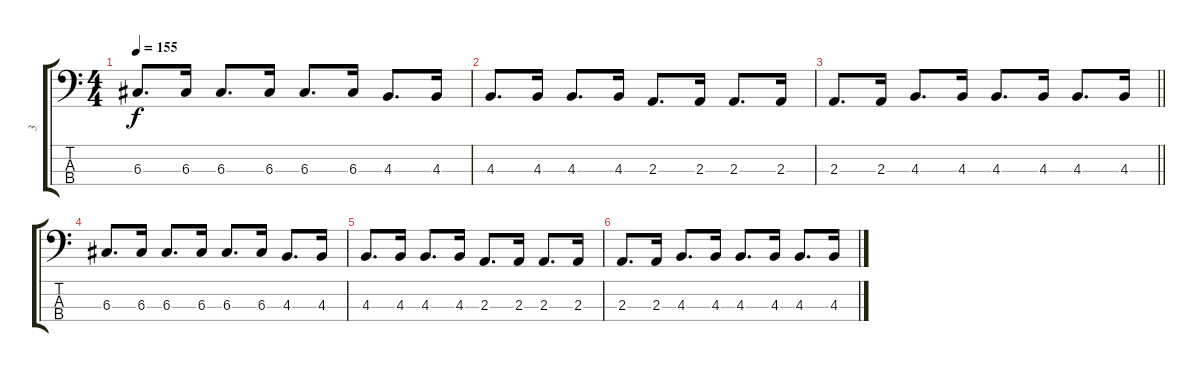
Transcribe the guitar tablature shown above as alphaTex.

\track ("3" "3") {instrument electricbassfinger}
\staff {score tabs}
\tuning (F2 C2 G1 D1) {hide}
\ts (4 4)
\tempo 155
\clef f4
\ks c
6.3.8{d dy f} 6.3.16 6.3.8{d} 6.3.16 6.3.8{d} 6.3.16 4.3.8{d} 4.3.16 |
4.3.8{d} 4.3.16 4.3.8{d} 4.3.16 2.3.8{d} 2.3.16 2.3.8{d} 2.3.16 |
\barLineRight lightlight
2.3.8{d} 2.3.16 4.3.8{d} 4.3.16 4.3.8{d} 4.3.16 4.3.8{d} 4.3.16 |
\section ("" "")
6.3.8{d volume 0} 6.3.16 6.3.8{d} 6.3.16 6.3.8{d} 6.3.16 4.3.8{d} 4.3.16 |
4.3.8{d} 4.3.16 4.3.8{d} 4.3.16 2.3.8{d} 2.3.16 2.3.8{d} 2.3.16 |
2.3.8{d} 2.3.16 4.3.8{d} 4.3.16 4.3.8{d} 4.3.16 4.3.8{d} 4.3.16
